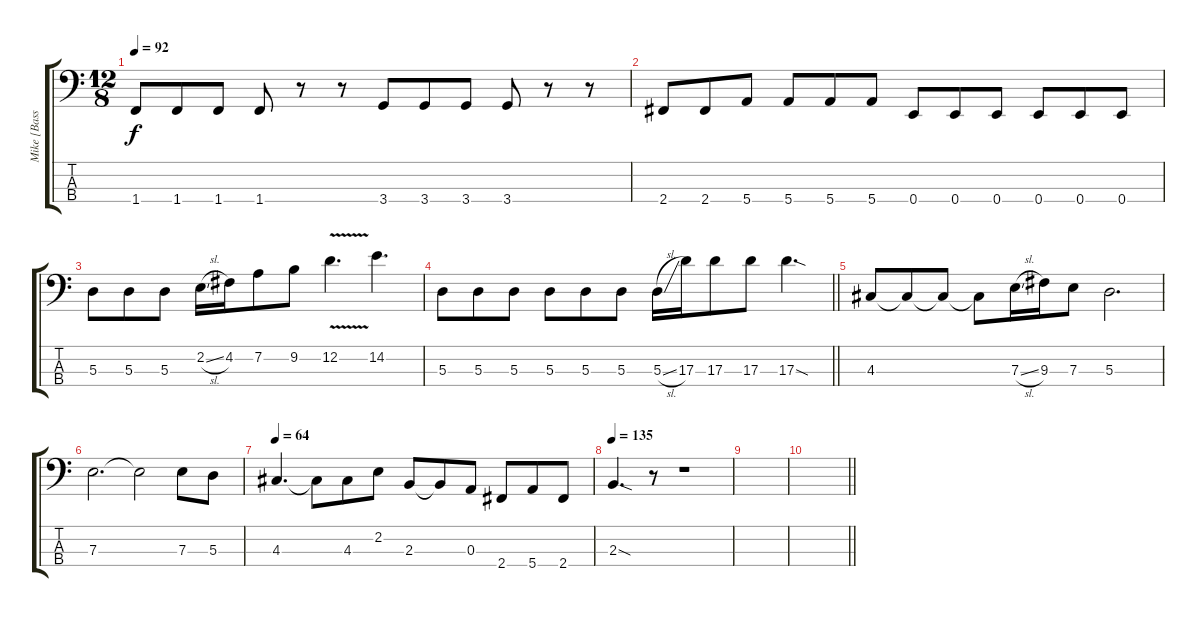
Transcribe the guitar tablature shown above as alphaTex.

\track ("Mike [Bass]" "Mike [Bass") {instrument electricbassfinger}
\staff {score tabs}
\tuning (G2 D2 A1 E1) {hide}
\ts (12 8)
\tempo 92
\clef f4
\ks c
1.4.8{dy f} 1.4.8 1.4.8 1.4.8 r.8 r.8 3.4.8 3.4.8 3.4.8 3.4.8 r.8 r.8 |
2.4.8 2.4.8 5.4.8 5.4.8 5.4.8 5.4.8 0.4.8 0.4.8 0.4.8 0.4.8 0.4.8 0.4.8 |
5.3.8 5.3.8 5.3.8 2.2{sl}.16 4.2.16 7.2.8 9.2.8 12.2{v}.4{d} 14.2.4{d} |
\barLineRight lightlight
5.3.8 5.3.8 5.3.8 5.3.8 5.3.8 5.3.8 5.3{sl}.16 17.3.16 17.3.8 17.3.8 17.3{sod}.4{d} |
4.3.8 4.3{t}.8 4.3{t}.8 4.3{t}.8 7.3{sl}.16 9.3.16 7.3.8 5.3.2{d} |
7.3.2{d} 7.3{t}.2 7.3.8 5.3.8 |
\tempo 64
4.3.4{d} 4.3{t}.8 4.3.8 2.2.8 2.3.8 2.3{t}.8 0.3.8 2.4.8 5.4.8 2.4.8 |
\tempo 135
2.3{sod}.4{d} r.8 r.1 |
|
\barLineRight lightlight
